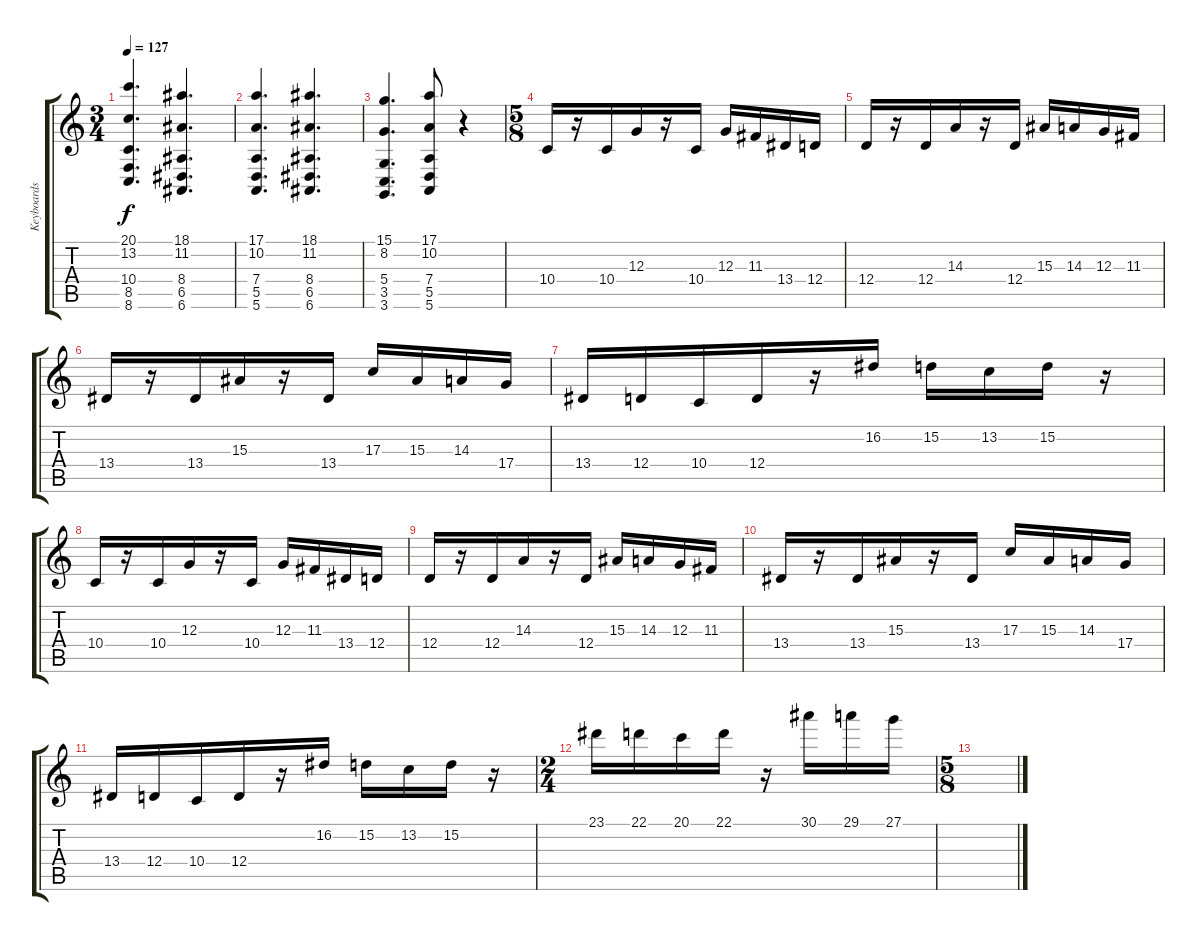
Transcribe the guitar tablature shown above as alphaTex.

\track ("Keyboards" "Keyboards") {instrument stringensemble1}
\staff {score tabs}
\tuning (E4 B3 G3 D3 A2 E2) {hide}
\ts (3 4)
\tempo 127
\clef g2
\ks c
(20.1 13.2 10.4 8.5 8.6).4{d dy f} (18.1 11.2 8.4 6.5 6.6).4{d} |
(17.1 10.2 7.4 5.5 5.6).4{d} (18.1 11.2 8.4 6.5 6.6).4{d} |
(15.1 8.2 5.4 3.5 3.6).4{d} (17.1 10.2 7.4 5.5 5.6).8 r.4 |
\ts (5 8)
10.4.16 r.16 10.4.16 12.3.16 r.16 10.4.16 12.3.16 11.3.16 13.4.16 12.4.16 |
12.4.16 r.16 12.4.16 14.3.16 r.16 12.4.16 15.3.16 14.3.16 12.3.16 11.3.16 |
13.4.16 r.16 13.4.16 15.3.16 r.16 13.4.16 17.3.16 15.3.16 14.3.16 17.4.16 |
13.4.16 12.4.16 10.4.16 12.4.16 r.16 16.2.16 15.2.16 13.2.16 15.2.16 r.16 |
10.4.16 r.16 10.4.16 12.3.16 r.16 10.4.16 12.3.16 11.3.16 13.4.16 12.4.16 |
12.4.16 r.16 12.4.16 14.3.16 r.16 12.4.16 15.3.16 14.3.16 12.3.16 11.3.16 |
13.4.16 r.16 13.4.16 15.3.16 r.16 13.4.16 17.3.16 15.3.16 14.3.16 17.4.16 |
13.4.16 12.4.16 10.4.16 12.4.16 r.16 16.2.16 15.2.16 13.2.16 15.2.16 r.16 |
\ts (2 4)
23.1.16 22.1.16 20.1.16 22.1.16 r.16 30.1.16 29.1.16 27.1.16 |
\ts (5 8)
